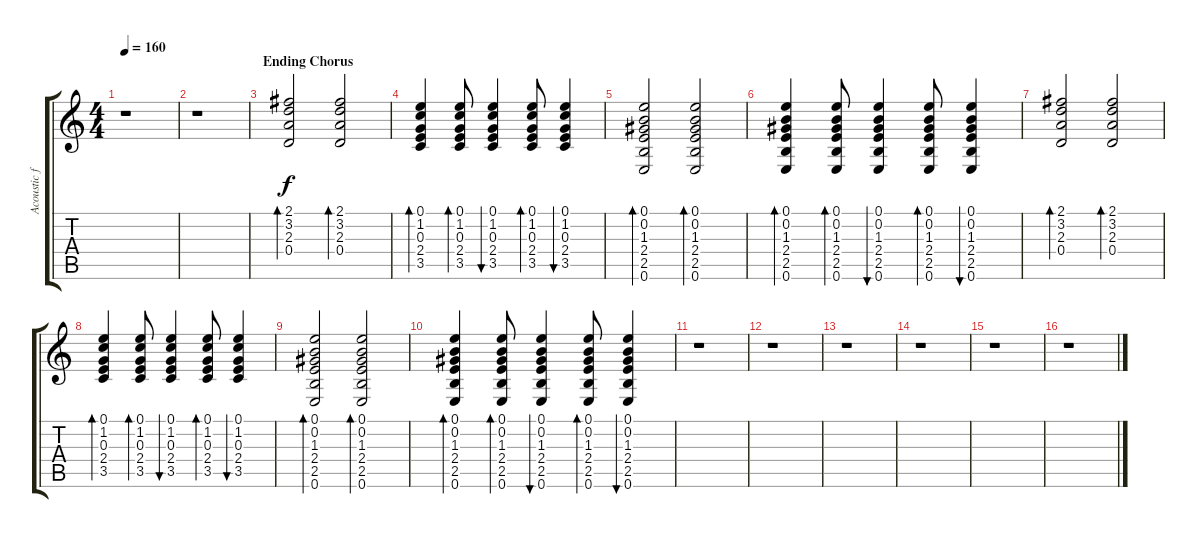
\track ("Acoustic fill" "Acoustic f") {instrument acousticguitarsteel}
\staff {score tabs}
\tuning (E4 B3 G3 D3 A2 E2) {hide}
\ts (4 4)
\tempo 160
\clef g2
\ks c
r.1{dy f} |
r.1 |
\section ("" "Ending Chorus")
(2.1 3.2 2.3 0.4).2{bd 120} (2.1 3.2 2.3 0.4).2{bd 120} |
(0.1 1.2 0.3 2.4 3.5).4{bd 120} (0.1 1.2 0.3 2.4 3.5).8{bd 120} (0.1 1.2 0.3 2.4 3.5).4{bu 120} (0.1 1.2 0.3 2.4 3.5).8{bd 120} (0.1 1.2 0.3 2.4 3.5).4{bu 120} |
(0.1 0.2 1.3 2.4 2.5 0.6).2{bd 120} (0.1 0.2 1.3 2.4 2.5 0.6).2{bd 120} |
(0.1 0.2 1.3 2.4 2.5 0.6).4{bd 120} (0.1 0.2 1.3 2.4 2.5 0.6).8{bd 120} (0.1 0.2 1.3 2.4 2.5 0.6).4{bu 120} (0.1 0.2 1.3 2.4 2.5 0.6).8{bd 120} (0.1 0.2 1.3 2.4 2.5 0.6).4{bu 120} |
(2.1 3.2 2.3 0.4).2{bd 120} (2.1 3.2 2.3 0.4).2{bd 120} |
(0.1 1.2 0.3 2.4 3.5).4{bd 120} (0.1 1.2 0.3 2.4 3.5).8{bd 120} (0.1 1.2 0.3 2.4 3.5).4{bu 120} (0.1 1.2 0.3 2.4 3.5).8{bd 120} (0.1 1.2 0.3 2.4 3.5).4{bu 120} |
(0.1 0.2 1.3 2.4 2.5 0.6).2{bd 120} (0.1 0.2 1.3 2.4 2.5 0.6).2{bd 120} |
(0.1 0.2 1.3 2.4 2.5 0.6).4{bd 120} (0.1 0.2 1.3 2.4 2.5 0.6).8{bd 120} (0.1 0.2 1.3 2.4 2.5 0.6).4{bu 120} (0.1 0.2 1.3 2.4 2.5 0.6).8{bd 120} (0.1 0.2 1.3 2.4 2.5 0.6).4{bu 120} |
r.1 |
r.1 |
r.1 |
r.1 |
r.1 |
r.1
